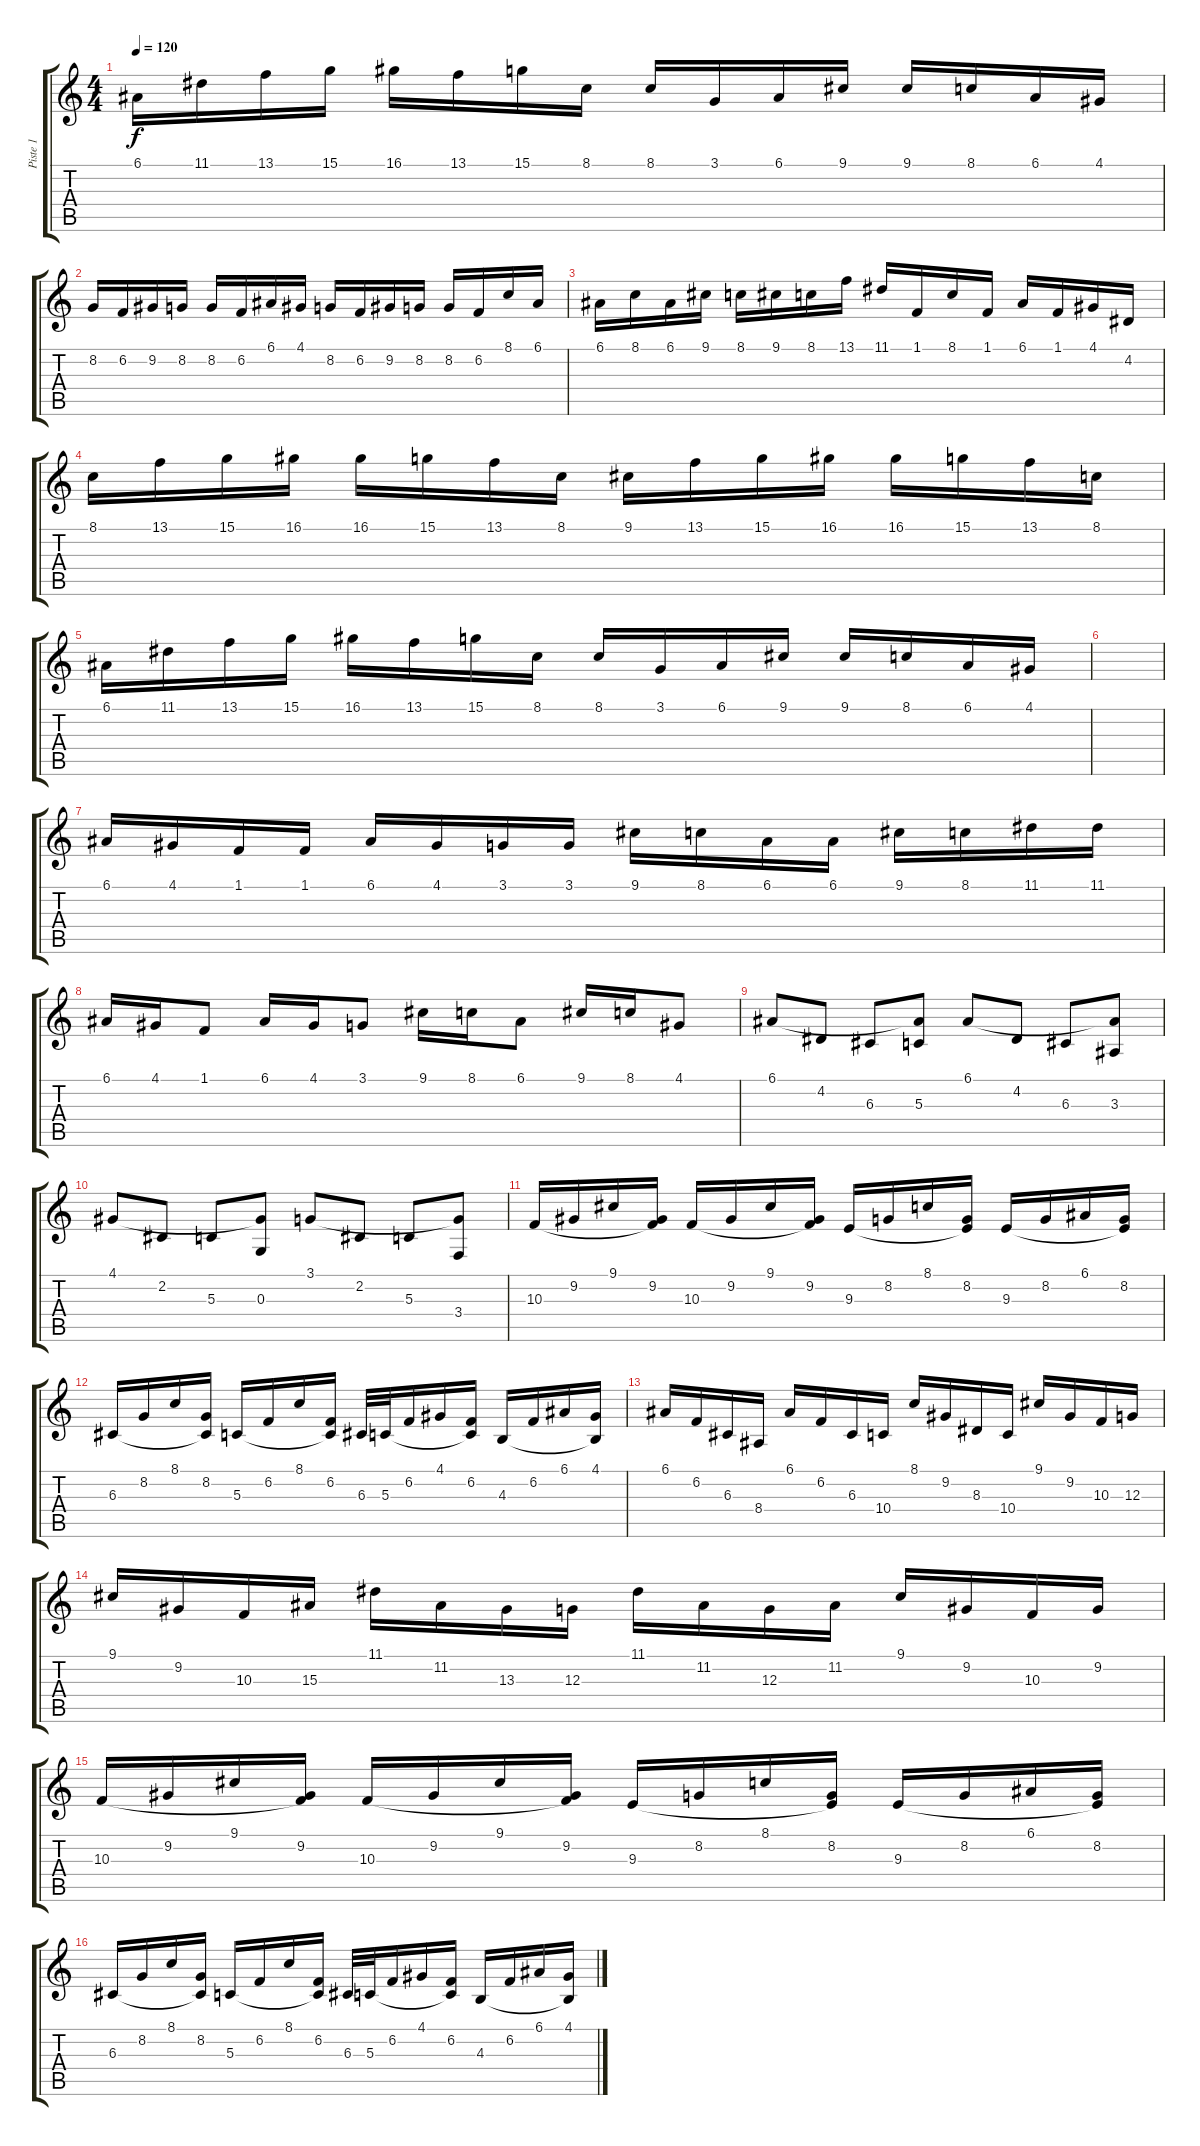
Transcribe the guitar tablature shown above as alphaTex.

\track ("Piste 1" "Piste 1") {instrument brightacousticpiano}
\staff {score tabs}
\tuning (E4 B3 G3 D3 A2 E2) {hide}
\ts (4 4)
\tempo 120
\clef g2
\ks c
6.1.16{dy f} 11.1.16 13.1.16 15.1.16 16.1.16 13.1.16 15.1.16 8.1.16 8.1.16 3.1.16 6.1.16 9.1.16 9.1.16 8.1.16 6.1.16 4.1.16 |
8.2.16 6.2.16 9.2.16 8.2.16 8.2.16 6.2.16 6.1.16 4.1.16 8.2.16 6.2.16 9.2.16 8.2.16 8.2.16 6.2.16 8.1.16 6.1.16 |
6.1.16 8.1.16 6.1.16 9.1.16 8.1.16 9.1.16 8.1.16 13.1.16 11.1.16 1.1.16 8.1.16 1.1.16 6.1.16 1.1.16 4.1.16 4.2.16 |
8.1.16 13.1.16 15.1.16 16.1.16 16.1.16 15.1.16 13.1.16 8.1.16 9.1.16 13.1.16 15.1.16 16.1.16 16.1.16 15.1.16 13.1.16 8.1.16 |
6.1.16 11.1.16 13.1.16 15.1.16 16.1.16 13.1.16 15.1.16 8.1.16 8.1.16 3.1.16 6.1.16 9.1.16 9.1.16 8.1.16 6.1.16 4.1.16 |
|
6.1.16 4.1.16 1.1.16 1.1.16 6.1.16 4.1.16 3.1.16 3.1.16 9.1.16 8.1.16 6.1.16 6.1.16 9.1.16 8.1.16 11.1.16 11.1.16 |
6.1.16 4.1.16 1.1.8 6.1.16 4.1.16 3.1.8 9.1.16 8.1.16 6.1.8 9.1.16 8.1.16 4.1.8 |
6.1.8 4.2.8 6.3.8 (6.1{t} 5.3).8 6.1.8 4.2.8 6.3.8 (6.1{t} 3.3).8 |
4.1.8 2.2.8 5.3.8 (4.1{t} 0.3).8 3.1.8 2.2.8 5.3.8 (3.1{t} 3.4).8 |
10.3.16 9.2.16 9.1.16 (9.2 10.3{t}).16 10.3.16 9.2.16 9.1.16 (9.2 10.3{t}).16 9.3.16 8.2.16 8.1.16 (8.2 9.3{t}).16 9.3.16 8.2.16 6.1.16 (8.2 9.3{t}).16 |
6.3.16 8.2.16 8.1.16 (8.2 6.3{t}).16 5.3.16 6.2.16 8.1.16 (6.2 5.3{t}).16 6.3.32 5.3.32 6.2.16 4.1.16 (6.2 5.3{t}).16 4.3.16 6.2.16 6.1.16 (4.1 4.3{t}).16 |
6.1.16 6.2.16 6.3.16 8.4.16 6.1.16 6.2.16 6.3.16 10.4.16 8.1.16 9.2.16 8.3.16 10.4.16 9.1.16 9.2.16 10.3.16 12.3.16 |
9.1.16 9.2.16 10.3.16 15.3.16 11.1.16 11.2.16 13.3.16 12.3.16 11.1.16 11.2.16 12.3.16 11.2.16 9.1.16 9.2.16 10.3.16 9.2.16 |
10.3.16 9.2.16 9.1.16 (9.2 10.3{t}).16 10.3.16 9.2.16 9.1.16 (9.2 10.3{t}).16 9.3.16 8.2.16 8.1.16 (8.2 9.3{t}).16 9.3.16 8.2.16 6.1.16 (8.2 9.3{t}).16 |
6.3.16 8.2.16 8.1.16 (8.2 6.3{t}).16 5.3.16 6.2.16 8.1.16 (6.2 5.3{t}).16 6.3.32 5.3.32 6.2.16 4.1.16 (6.2 5.3{t}).16 4.3.16 6.2.16 6.1.16 (4.1 4.3{t}).16
